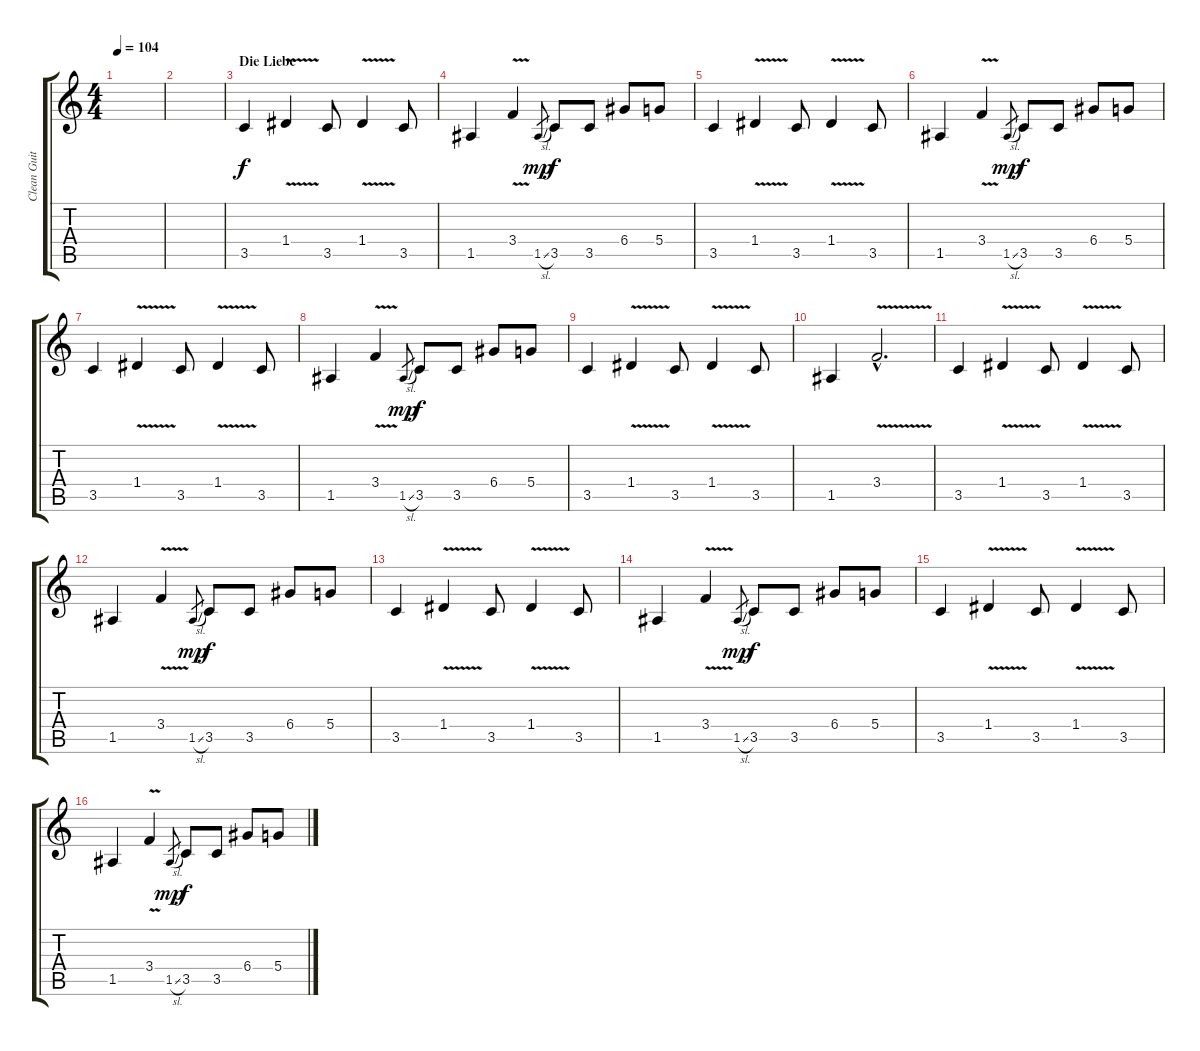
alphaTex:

\track ("Clean Guitar 1" "Clean Guit") {instrument electricguitarjazz}
\staff {score tabs}
\tuning (E4 B3 G3 D3 A2 D2) {hide}
\ts (4 4)
\tempo 104
\clef g2
\ks c
|
|
\section ("" "Die Liebe")
3.5.4 1.4{v}.4 3.5.8 1.4{v}.4 3.5.8 |
1.5.4 3.4{v}.4 1.5{sl}.8{gr dy mp} 3.5.8{dy f} 3.5.8 6.4.8 5.4.8 |
3.5.4 1.4{v}.4 3.5.8 1.4{v}.4 3.5.8 |
1.5.4 3.4{v}.4 1.5{sl}.8{gr dy mp} 3.5.8{dy f} 3.5.8 6.4.8 5.4.8 |
3.5.4 1.4{v}.4 3.5.8 1.4{v}.4 3.5.8 |
1.5.4 3.4{v}.4 1.5{sl}.8{gr dy mp} 3.5.8{dy f} 3.5.8 6.4.8 5.4.8 |
3.5.4 1.4{v}.4 3.5.8 1.4{v}.4 3.5.8 |
1.5.4 3.4{v hac}.2{d} |
3.5.4 1.4{v}.4 3.5.8 1.4{v}.4 3.5.8 |
1.5.4 3.4{v}.4 1.5{sl}.8{gr dy mp} 3.5.8{dy f} 3.5.8 6.4.8 5.4.8 |
3.5.4 1.4{v}.4 3.5.8 1.4{v}.4 3.5.8 |
1.5.4 3.4{v}.4 1.5{sl}.8{gr dy mp} 3.5.8{dy f} 3.5.8 6.4.8 5.4.8 |
3.5.4 1.4{v}.4 3.5.8 1.4{v}.4 3.5.8 |
1.5.4 3.4{v}.4 1.5{sl}.8{gr dy mp} 3.5.8{dy f} 3.5.8 6.4.8 5.4.8
